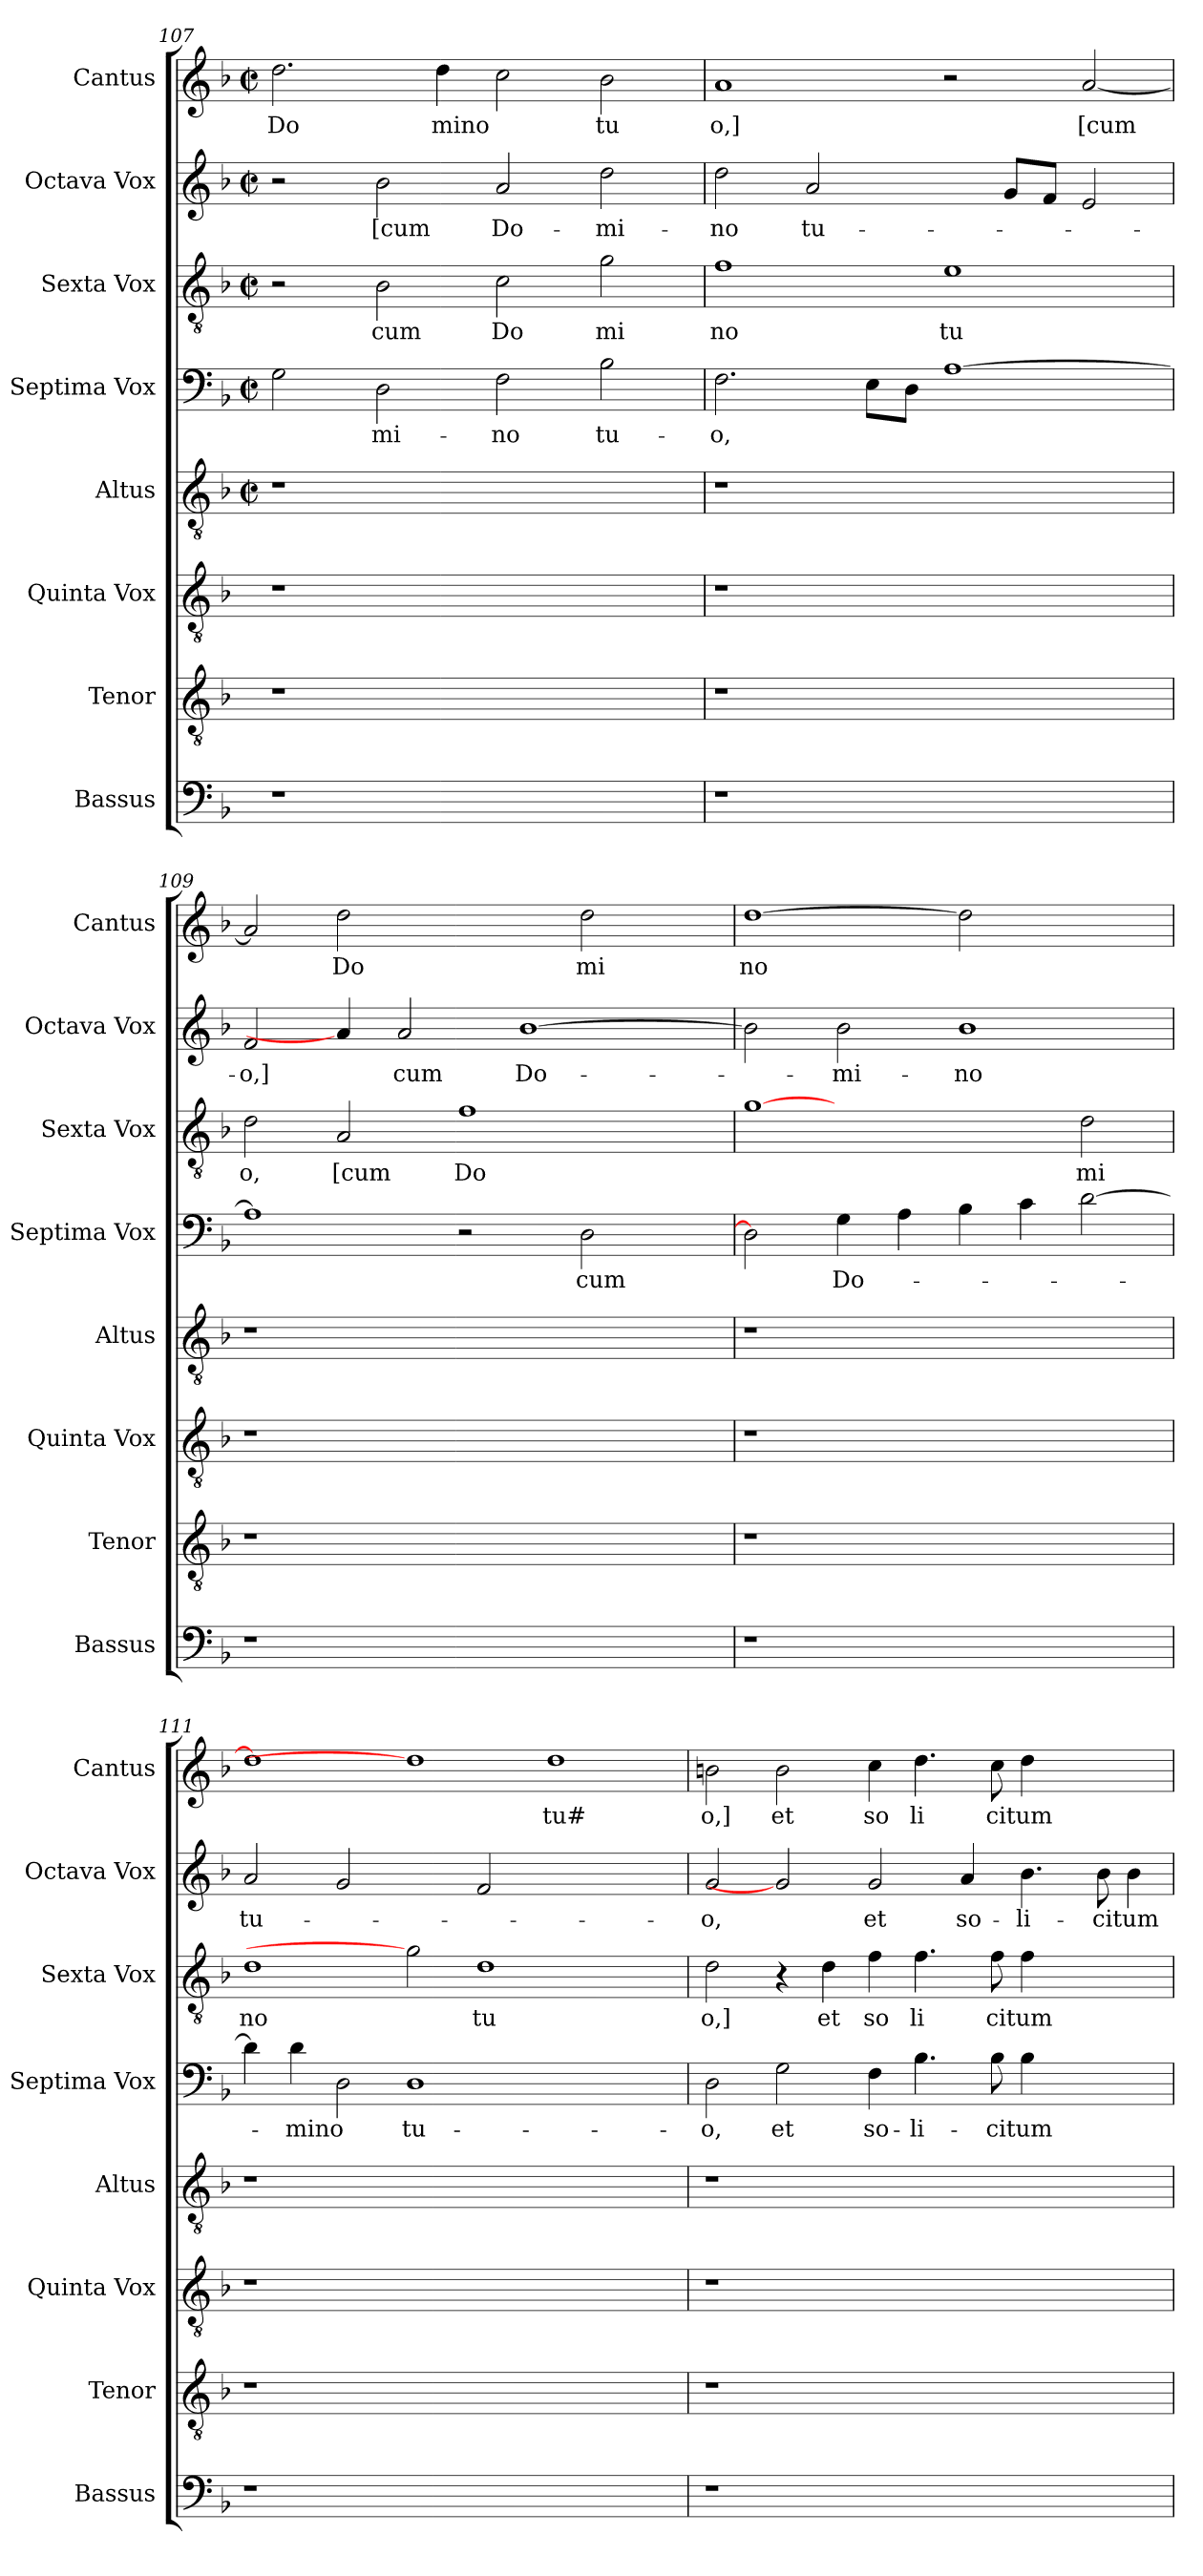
**kern	**kern	**kern	**kern	**kern	**text	**kern	**text	**kern	**text	**kern	**text
*part8	*part7	*part6	*part5	*part4	*part4	*part3	*part3	*part2	*part2	*part1	*part1
*staff8	*staff7	*staff6	*staff5	*staff4	*staff4	*staff3	*staff3	*staff2	*staff2	*staff1	*staff1
*I"Bassus	*I"Tenor	*I"Quinta  Vox	*I"Altus	*I"Septima  Vox	*	*I"Sexta  Vox	*	*I"Octava  Vox	*	*I"Cantus	*
*I'Bassus	*I'Tenor	*I'Quinta  Vox	*I'Altus	*I'Septima  Vox	*	*I'Sexta  Vox	*	*I'Octava  Vox	*	*I'Cantus	*
!!LO:PB:g=z
*clefF4	*clefGv2	*clefGv2	*clefGv2	*clefF4	*	*clefGv2	*	*clefG2	*	*clefG2	*
*ITrd-3c-5	*ITrd-3c-5	*ITrd-3c-5	*ITrd-3c-5	*	*	*	*	*	*	*	*
*k[b-e-]	*k[b-e-]	*k[b-e-]	*k[b-e-]	*k[b-]	*	*k[b-]	*	*k[b-]	*	*k[b-]	*
*B-:	*B-:	*B-:	*B-:	*F:	*	*F:	*	*F:	*	*F:	*
*	*	*	*M2/2	*M2/2	*	*M2/2	*	*M2/2	*	*M2/2	*
*	*	*	*met(c|)	*met(c|)	*	*met(c|)	*	*met(c|)	*	*met(c|)	*
=107	=107	=107	=107	=107	=107	=107	=107	=107	=107	=107	=107
!	!	!	!	!	!	!	!	!	!	!	!LO:LY:b:cj
*	*	*	*	*^	*	*	*	*	*	*	*
1r	1r	1r	1r	2G\	32ryy	.	2r	.	2r	.	2.dd\	Do
.	.	.	.	.	1ryy	.	.	.	.	.	.	.
!	!	!	!	!	!	!LO:LY:b:cj	!	!LO:LY:b:cj	!	!LO:LY:b:cj	!	!
.	.	.	.	2D\	.	-mi-	2B-\	cum	2b-\	[cum	.	.
!	!	!	!	!	!	!	!	!	!	!	!	!LO:LY:b:cj
.	.	.	.	.	.	.	.	.	.	.	4dd\	mino
!	!	!	!	!	!	!LO:LY:b:cj	!	!LO:LY:b:cj	!	!LO:LY:b:cj	!	!
1ryy	1ryy	1ryy	1ryy	2F\	.	-no	2c\	Do	2a/	Do-	2cc\	.
.	.	.	.	.	2ryy	.	.	.	.	.	.	.
!	!	!	!	!	!	!LO:LY:b:cj	!	!LO:LY:b:cj	!	!LO:LY:b:cj	!	!LO:LY:b:cj
.	.	.	.	2B-\	.	tu-	2g\	mi	2dd\	-mi-	2b-\	tu
.	.	.	.	.	4...ryy	.	.	.	.	.	.	.
=108	=108	=108	=108	=108	=108	=108	=108	=108	=108	=108	=108	=108
!	!	!	!	!	!	!LO:LY:b:cj	!	!LO:LY:b:cj	!	!LO:LY:b:cj	!	!LO:LY:b:cj
*	*	*	*	*v	*v	*	*	*	*	*	*	*
1r	1r	1r	1r	2.F\	-o,	1f	no	2dd\	-no	1a	o,]
!	!	!	!	!	!	!	!	!	!LO:LY:b:cj	!	!
.	.	.	.	.	.	.	.	[2a/	tu-	.	.
.	.	.	.	8E\L	.	.	.	.	.	.	.
.	.	.	.	8D\J	.	.	.	.	.	.	.
!	!	!	!	!	!	!	!LO:LY:b:cj	!	!	!	!
1ryy	1ryy	1ryy	1ryy	[>1A	.	1e	tu	4ryy	.	2r	.
.	.	.	.	.	.	.	.	8g/L	.	.	.
.	.	.	.	.	.	.	.	8f/J	.	.	.
!	!	!	!	!	!	!	!	!	!	!	!LO:LY:b
.	.	.	.	.	.	.	.	2e/	.	[<2a/	[cum
=109	=109	=109	=109	=109	=109	=109	=109	=109	=109	=109	=109
!	!	!	!	!	!	!	!LO:LY:b:cj	!	!LO:LY:b:cj	!	!
1r	1r	1r	1r	1A]	.	2d\	o,	2f/	-o,]	2a/]	.
!	!	!	!	!	!	!	!LO:LY:b:cj	!	!	!	!LO:LY:b:cj
.	.	.	.	.	.	2A/	[cum	4a/]	.	[2dd	Do
!	!	!	!	!	!	!	!	!	!LO:LY:b:cj	!	!
.	.	.	.	.	.	.	.	2a/	cum	.	.
!	!	!	!	!	!	!	!LO:LY:b:cj	!	!	!	!
1ryy	1ryy	1ryy	1ryy	2r	.	1f	Do	.	.	2ryy	.
!	!	!	!	!	!	!	!	!	!LO:LY:b:cj	!	!
.	.	.	.	.	.	.	.	[>1b-	Do-	.	.
!	!	!	!	!	!LO:LY:b	!	!	!	!	!	!LO:LY:b:cj
.	.	.	.	[>2D\	cum	.	.	.	.	2dd\	mi
4ryy	4ryy	4ryy	4ryy	4ryy	.	4ryy	.	.	.	4ryy	.
=110	=110	=110	=110	=110	=110	=110	=110	=110	=110	=110	=110
!	!	!	!	!	!	!	!	!	!	!	!LO:LY:b:cj
1r	1r	1r	1r	2D\]	.	[1g	.	2b-\]	.	[>1dd	no
!	!	!	!	!	!LO:LY:b	!	!	!	!LO:LY:b:cj	!	!
.	.	.	.	4G\	Do-	.	.	2b-\	-mi-	.	.
.	.	.	.	4A\	.	.	.	.	.	.	.
!	!	!	!	!	!	!	!	!	!LO:LY:b:cj	!	!
1ryy	1ryy	1ryy	1ryy	4B-\	.	2ryy	.	1b-	-no	2dd]	.
.	.	.	.	4c\	.	.	.	.	.	.	.
!	!	!	!	!	!	!	!LO:LY:b:cj	!	!	!	!
.	.	.	.	[>2d\	.	2d\	mi	.	.	2ryy	.
=111	=111	=111	=111	=111	=111	=111	=111	=111	=111	=111	=111
!	!	!	!	!	!	!	!LO:LY:b:cj	!	!LO:LY:b:cj	!	!
1r	1r	1r	1r	4d\]	.	1d	no	2a/	tu-	1dd]	.
!	!	!	!	!	!LO:LY:b:cj	!	!	!	!	!	!
.	.	.	.	4d\	-mino	.	.	.	.	.	.
.	.	.	.	2D\	.	.	.	[2g	.	.	.
!	!	!	!	!	!LO:LY:b:cj	!	!	!	!	!	!
0ryy	0ryy	0ryy	0ryy	1D	tu-	2g]	.	2ryy	.	1dd_	.
!	!	!	!	!	!	!	!LO:LY:b:cj	!	!	!	!
.	.	.	.	.	.	1d	tu	2f/	.	.	.
!	!	!	!	!	!	!	!	!	!	!	!LO:LY:b:cj
.	.	.	.	1ryy	.	.	.	1ryy	.	1dd	tu#
.	.	.	.	.	.	2ryy	.	.	.	.	.
=112	=112	=112	=112	=112	=112	=112	=112	=112	=112	=112	=112
!	!	!	!	!	!LO:LY:b:cj	!	!LO:LY:b:cj	!	!LO:LY:b:cj	!	!LO:LY:b:cj
1r	1r	1r	1r	2D\	-o,	2d\	o,]	2g/	-o,	2bn\	o,]
!	!	!	!	!	!LO:LY:b:cj	!	!	!	!	!	!LO:LY:b:cj
.	.	.	.	2G\	et	4r	.	2g]	.	2b\	et
!	!	!	!	!	!	!	!LO:LY:b:cj	!	!	!	!
.	.	.	.	.	.	4d\	et	.	.	.	.
!	!	!	!	!	!LO:LY:b:cj	!	!LO:LY:b:cj	!	!LO:LY:b:cj	!	!LO:LY:b:cj
1.ryy	1.ryy	1.ryy	1.ryy	4F\	so-	4f\	so	2g/	et	4cc\	so
!	!	!	!	!	!LO:LY:b:cj	!	!LO:LY:b:cj	!	!	!	!LO:LY:b:cj
.	.	.	.	4.B-\	-li-	4.f\	li	.	.	4.dd\	li
!	!	!	!	!	!	!	!	!	!LO:LY:b:cj	!	!
.	.	.	.	.	.	.	.	4a/	so-	.	.
!	!	!	!	!	!LO:LY:b	!	!LO:LY:b	!	!	!	!LO:LY:b
.	.	.	.	8B-\	-citum	8f\	citum	.	.	8cc\	citum
!	!	!	!	!	!	!	!	!	!LO:LY:b:cj	!	!
.	.	.	.	4B-\	.	4f\	.	4.b-\	-li-	4dd\	.
.	.	.	.	2ryy	.	2ryy	.	.	.	2ryy	.
!	!	!	!	!	!	!	!	!	!LO:LY:b	!	!
.	.	.	.	.	.	.	.	8b-\	-citum	.	.
.	.	.	.	.	.	.	.	4b-\	.	.	.
=	=	=	=	=	=	=	=	=	=	=	=
*-	*-	*-	*-	*-	*-	*-	*-	*-	*-	*-	*-
